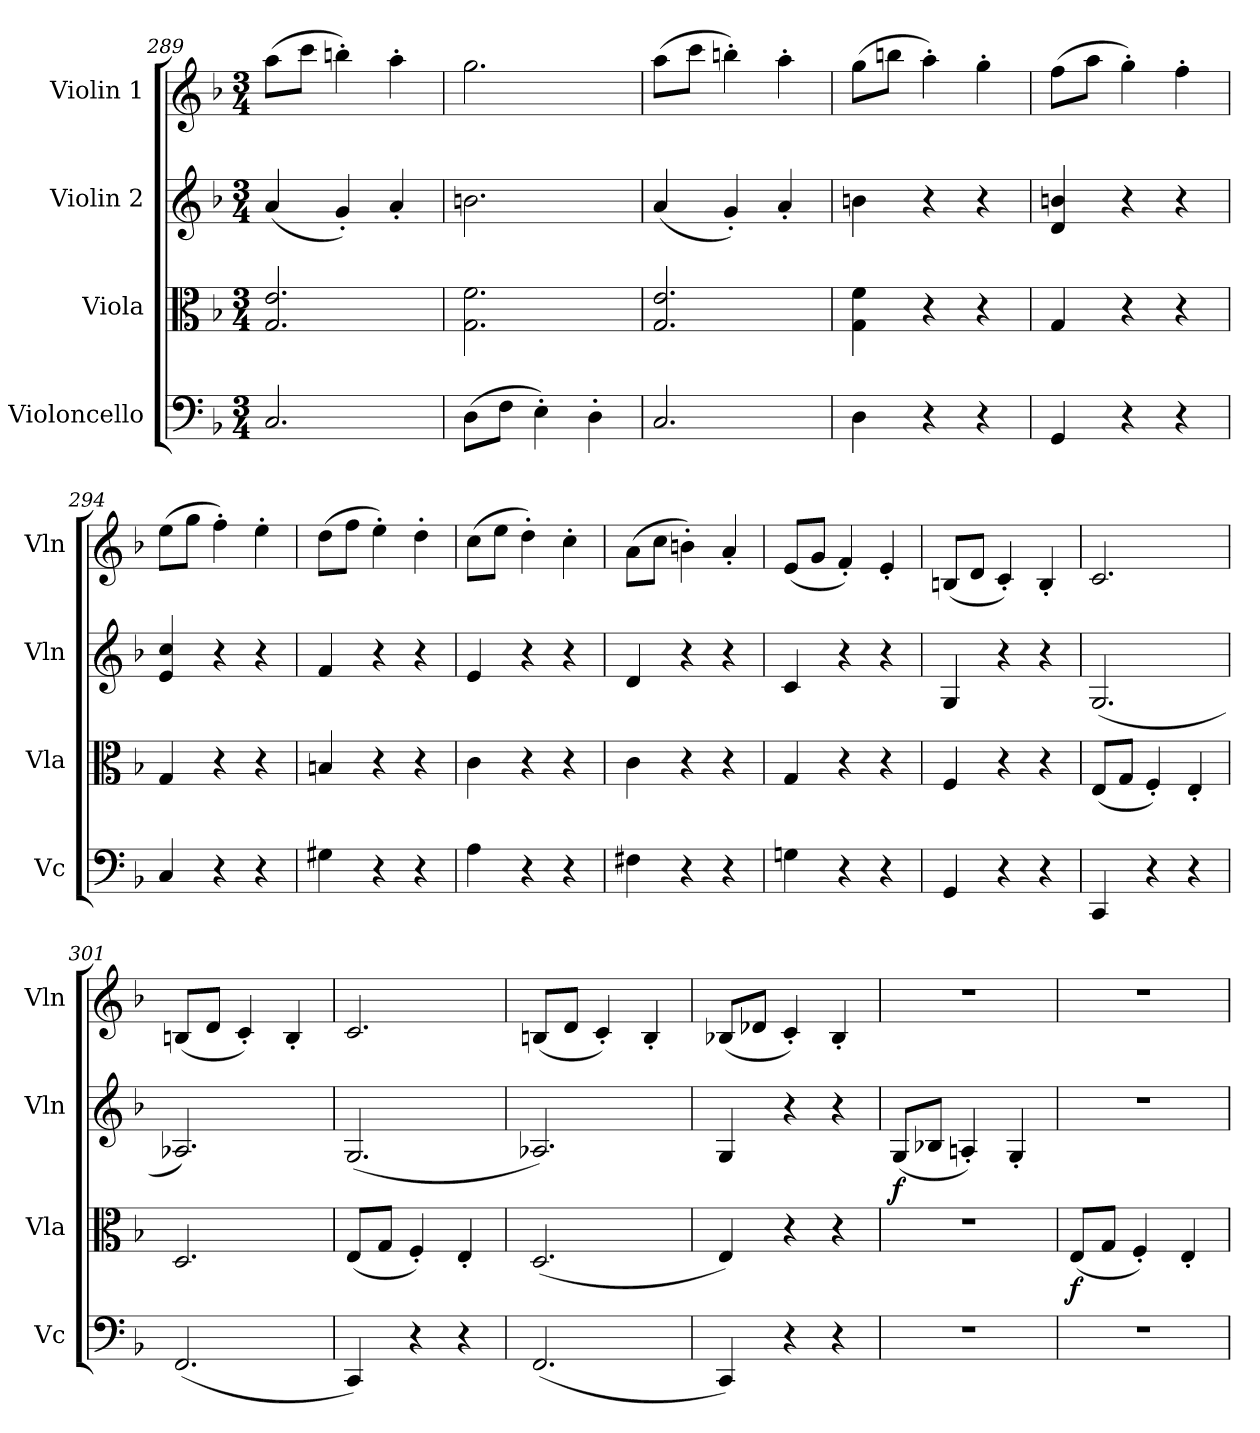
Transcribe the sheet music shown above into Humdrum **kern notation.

**kern	**kern	**dynam	**kern	**dynam	**kern
*part4	*part3	*part3	*part2	*part2	*part1
*staff4	*staff3	*staff3	*staff2	*staff2	*staff1
*I"Violoncello	*I"Viola	*	*I"Violin 2	*	*I"Violin 1
*I'Vc	*I'Vla	*	*I'Vln	*	*I'Vln
*clefF4	*clefC3	*	*clefG2	*	*clefG2
*k[b-]	*k[b-]	*	*k[b-]	*	*k[b-]
*M3/4	*M3/4	*	*M3/4	*	*M3/4
=289	=289	=289	=289	=289	=289
2.C/	2.G/ 2.e/	.	(<4a/	.	(>8aa\L
.	.	.	.	.	8ccc\J
.	.	.	4g'/)	.	4bbn'\)
.	.	.	4a'/	.	4aa'\
=290	=290	=290	=290	=290	=290
(>8D\L	2.G\ 2.f\	.	2.bn\	.	2.gg\
8F\J	.	.	.	.	.
4E'\)	.	.	.	.	.
4D'\	.	.	.	.	.
=291	=291	=291	=291	=291	=291
2.C/	2.G/ 2.e/	.	(<4a/	.	(>8aa\L
.	.	.	.	.	8ccc\J
.	.	.	4g'/)	.	4bbn'\)
.	.	.	4a'/	.	4aa'\
=292	=292	=292	=292	=292	=292
4D\	4G\ 4f\	.	4bn\	.	(>8gg\L
.	.	.	.	.	8bbn\J
4r	4r	.	4r	.	4aa'\)
4r	4r	.	4r	.	4gg'\
=293	=293	=293	=293	=293	=293
4GG/	4G/	.	4d/ 4bn/	.	(>8ff\L
.	.	.	.	.	8aa\J
4r	4r	.	4r	.	4gg'\)
4r	4r	.	4r	.	4ff'\
=294	=294	=294	=294	=294	=294
4C/	4G/	.	4e/ 4cc/	.	(>8ee\L
.	.	.	.	.	8gg\J
4r	4r	.	4r	.	4ff'\)
4r	4r	.	4r	.	4ee'\
!!LO:LB:g=z
=295	=295	=295	=295	=295	=295
4G#X\	4Bn/	.	4f/	.	(>8dd\L
.	.	.	.	.	8ff\J
4r	4r	.	4r	.	4ee'\)
4r	4r	.	4r	.	4dd'\
=296	=296	=296	=296	=296	=296
4A\	4c\	.	4e/	.	(>8cc\L
.	.	.	.	.	8ee\J
4r	4r	.	4r	.	4dd'\)
4r	4r	.	4r	.	4cc'\
=297	=297	=297	=297	=297	=297
4F#X\	4c\	.	4d/	.	(>8a\L
.	.	.	.	.	8cc\J
4r	4r	.	4r	.	4bn'\)
4r	4r	.	4r	.	4a'/
=298	=298	=298	=298	=298	=298
4Gn\	4G/	.	4c/	.	(<8e/L
.	.	.	.	.	8g/J
4r	4r	.	4r	.	4f'/)
4r	4r	.	4r	.	4e'/
=299	=299	=299	=299	=299	=299
4GG/	4F/	.	4G/	.	(<8Bn/L
.	.	.	.	.	8d/J
4r	4r	.	4r	.	4c'/)
4r	4r	.	4r	.	4B'/
=300	=300	=300	=300	=300	=300
4CC/	(<8E/L	.	(<2.G/	.	2.c/
.	8G/J	.	.	.	.
4r	4F'/)	.	.	.	.
4r	4E'/	.	.	.	.
=301	=301	=301	=301	=301	=301
(<2.FF/	2.D/	.	2.A-X/)	.	(<8Bn/L
.	.	.	.	.	8d/J
.	.	.	.	.	4c'/)
.	.	.	.	.	4B'/
=302	=302	=302	=302	=302	=302
4CC/)	(<8E/L	.	(<2.G/	.	2.c/
.	8G/J	.	.	.	.
4r	4F'/)	.	.	.	.
4r	4E'/	.	.	.	.
=303	=303	=303	=303	=303	=303
(<2.FF/	(<2.D/	.	2.A-X/)	.	(<8Bn/L
.	.	.	.	.	8d/J
.	.	.	.	.	4c'/)
.	.	.	.	.	4B'/
=304	=304	=304	=304	=304	=304
4CC/)	4E/)	.	4G/	.	(<8B-X/L
.	.	.	.	.	8d-X/J
4r	4r	.	4r	.	4c'/)
4r	4r	.	4r	.	4B-'/
=305	=305	=305	=305	=305	=305
!	!	!	!	!LO:DY:b	!
2.r	2.r	.	(<8G/L	f	2.r
.	.	.	8B-X/J	.	.
.	.	.	4An'/)	.	.
.	.	.	4G'/	.	.
=306	=306	=306	=306	=306	=306
!	!	!LO:DY:b	!	!	!
2.r	(<8E/L	f	2.r	.	2.r
.	8G/J	.	.	.	.
.	4F'/)	.	.	.	.
.	4E'/	.	.	.	.
=	=	=	=	=	=
*-	*-	*-	*-	*-	*-
